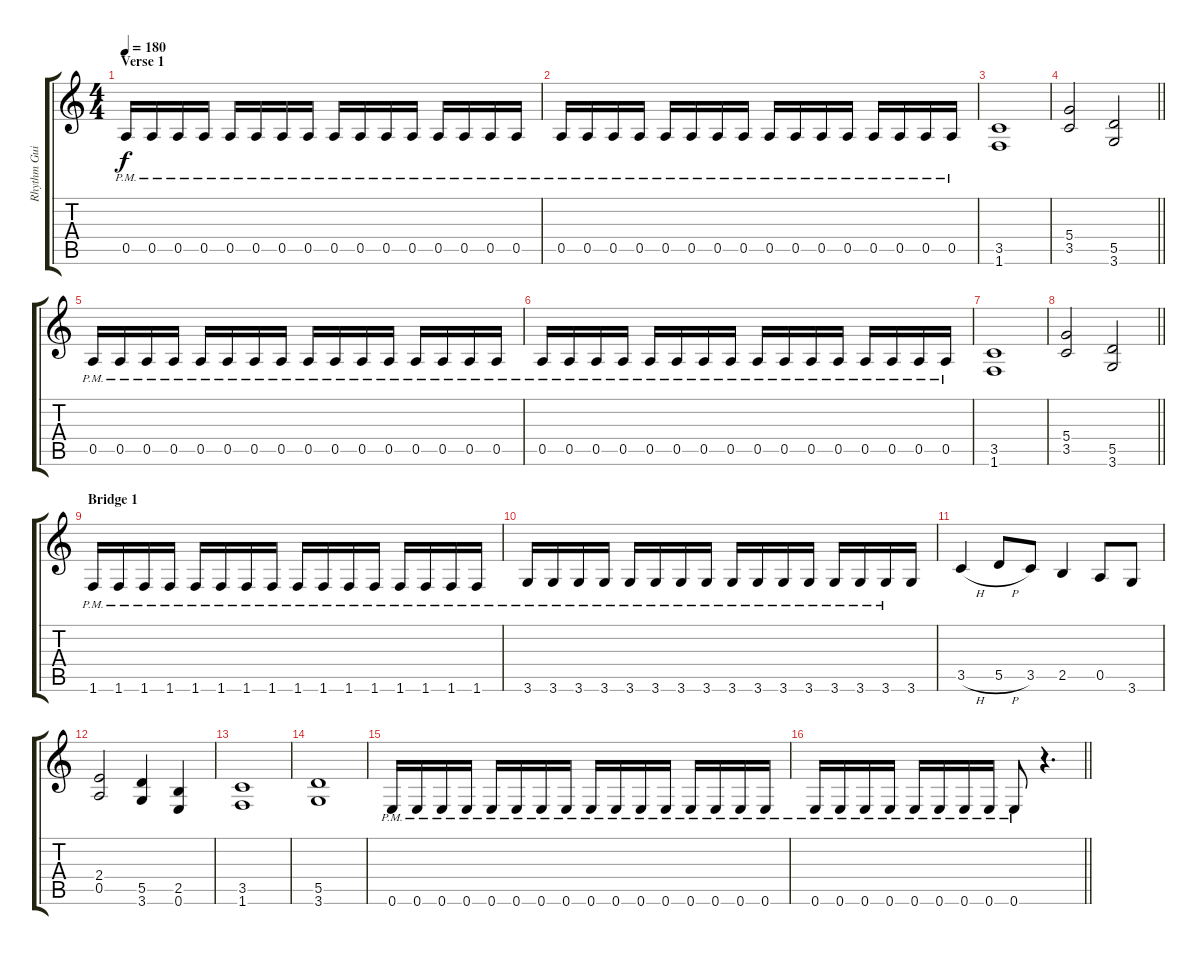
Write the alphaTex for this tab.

\track ("Rhythm Guitar 1: Juha-Pekka Alanen" "Rhythm Gui") {instrument distortionguitar}
\staff {score tabs}
\tuning (E4 B3 G3 D3 A2 E2) {hide}
\ts (4 4)
\section ("" "Verse 1")
\tempo 180
\clef g2
\ks aminor
0.5{pm}.16{dy f} 0.5{pm}.16 0.5{pm}.16 0.5{pm}.16 0.5{pm}.16 0.5{pm}.16 0.5{pm}.16 0.5{pm}.16 0.5{pm}.16 0.5{pm}.16 0.5{pm}.16 0.5{pm}.16 0.5{pm}.16 0.5{pm}.16 0.5{pm}.16 0.5{pm}.16 |
0.5{pm}.16 0.5{pm}.16 0.5{pm}.16 0.5{pm}.16 0.5{pm}.16 0.5{pm}.16 0.5{pm}.16 0.5{pm}.16 0.5{pm}.16 0.5{pm}.16 0.5{pm}.16 0.5{pm}.16 0.5{pm}.16 0.5{pm}.16 0.5{pm}.16 0.5{pm}.16 |
(3.5 1.6).1 |
\barLineRight lightlight
(5.4 3.5).2 (5.5 3.6).2 |
0.5{pm}.16 0.5{pm}.16 0.5{pm}.16 0.5{pm}.16 0.5{pm}.16 0.5{pm}.16 0.5{pm}.16 0.5{pm}.16 0.5{pm}.16 0.5{pm}.16 0.5{pm}.16 0.5{pm}.16 0.5{pm}.16 0.5{pm}.16 0.5{pm}.16 0.5{pm}.16 |
0.5{pm}.16 0.5{pm}.16 0.5{pm}.16 0.5{pm}.16 0.5{pm}.16 0.5{pm}.16 0.5{pm}.16 0.5{pm}.16 0.5{pm}.16 0.5{pm}.16 0.5{pm}.16 0.5{pm}.16 0.5{pm}.16 0.5{pm}.16 0.5{pm}.16 0.5{pm}.16 |
(3.5 1.6).1 |
\barLineRight lightlight
(5.4 3.5).2 (5.5 3.6).2 |
\section ("" "Bridge 1")
1.6{pm}.16 1.6{pm}.16 1.6{pm}.16 1.6{pm}.16 1.6{pm}.16 1.6{pm}.16 1.6{pm}.16 1.6{pm}.16 1.6{pm}.16 1.6{pm}.16 1.6{pm}.16 1.6{pm}.16 1.6{pm}.16 1.6{pm}.16 1.6{pm}.16 1.6{pm}.16 |
3.6{pm}.16 3.6{pm}.16 3.6{pm}.16 3.6{pm}.16 3.6{pm}.16 3.6{pm}.16 3.6{pm}.16 3.6{pm}.16 3.6{pm}.16 3.6{pm}.16 3.6{pm}.16 3.6{pm}.16 3.6{pm}.16 3.6{pm}.16 3.6{pm}.16 3.6.16 |
3.5{h}.4 5.5{h}.8 3.5.8 2.5.4 0.5.8 3.6.8 |
(2.4 0.5).2 (5.5 3.6).4 (2.5 0.6).4 |
(3.5 1.6).1 |
(5.5 3.6).1 |
0.6{pm}.16 0.6{pm}.16 0.6{pm}.16 0.6{pm}.16 0.6{pm}.16 0.6{pm}.16 0.6{pm}.16 0.6{pm}.16 0.6{pm}.16 0.6{pm}.16 0.6{pm}.16 0.6{pm}.16 0.6{pm}.16 0.6{pm}.16 0.6{pm}.16 0.6{pm}.16 |
\barLineRight lightlight
0.6{pm}.16 0.6{pm}.16 0.6{pm}.16 0.6{pm}.16 0.6{pm}.16 0.6{pm}.16 0.6{pm}.16 0.6{pm}.16 0.6{pm}.8 r.4{d}
